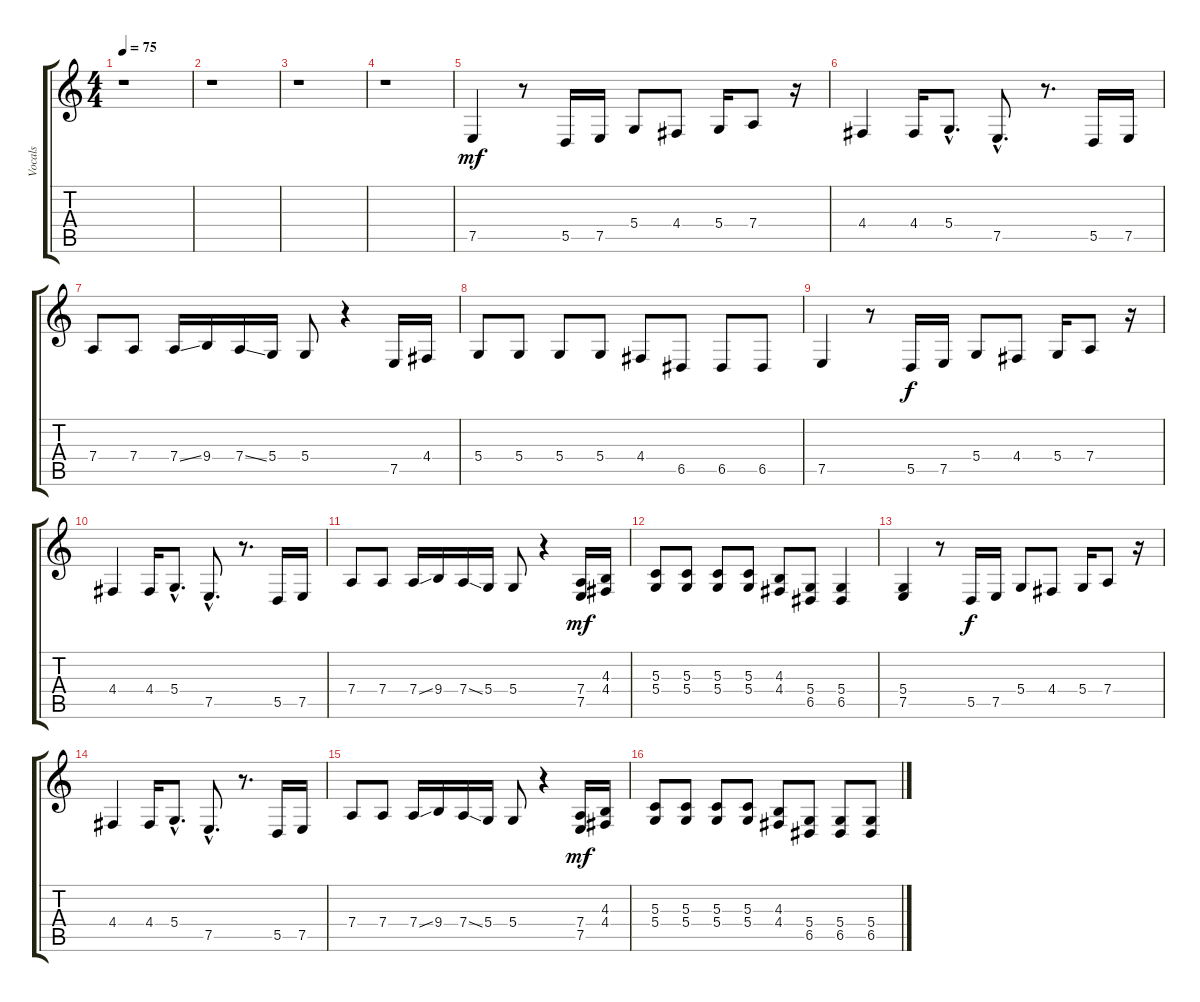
\track ("Vocals" "Vocals") {instrument altosax}
\staff {score tabs}
\tuning (E4 B3 G3 D3 A2 E2) {hide}
\ts (4 4)
\tempo 75
\clef g2
\ks c
r.1{dy mf} |
r.1 |
r.1 |
r.1 |
7.5.4 r.8 5.5.16 7.5.16 5.4.8 4.4.8 5.4.16 7.4.8 r.16 |
4.4.4 4.4.16 5.4{hac}.8{d} 7.5{hac}.8{d} r.8{d} 5.5.16 7.5.16 |
7.4.8 7.4.8 7.4{ss}.16 9.4.16 7.4{ss}.16 5.4.16 5.4.8 r.4 7.5.16 4.4.16 |
5.4.8 5.4.8 5.4.8 5.4.8 4.4.8 6.5.8 6.5.8 6.5.8 |
7.5.4 r.8 5.5.16{dy f} 7.5.16 5.4.8 4.4.8 5.4.16 7.4.8 r.16 |
4.4.4 4.4.16 5.4{hac}.8{d} 7.5{hac}.8{d} r.8{d} 5.5.16 7.5.16 |
7.4.8 7.4.8 7.4{ss}.16 9.4.16 7.4{ss}.16 5.4.16 5.4.8 r.4 (7.4 7.5).16{dy mf} (4.3 4.4).16 |
(5.3 5.4).8 (5.3 5.4).8 (5.3 5.4).8 (5.3 5.4).8 (4.3 4.4).8 (5.4 6.5).8 (5.4 6.5).4 |
(5.4 7.5).4 r.8 5.5.16{dy f} 7.5.16 5.4.8 4.4.8 5.4.16 7.4.8 r.16 |
4.4.4 4.4.16 5.4{hac}.8{d} 7.5{hac}.8{d} r.8{d} 5.5.16 7.5.16 |
7.4.8 7.4.8 7.4{ss}.16 9.4.16 7.4{ss}.16 5.4.16 5.4.8 r.4 (7.4 7.5).16{dy mf} (4.3 4.4).16 |
(5.3 5.4).8 (5.3 5.4).8 (5.3 5.4).8 (5.3 5.4).8 (4.3 4.4).8 (5.4 6.5).8 (5.4 6.5).8 (5.4 6.5).8
